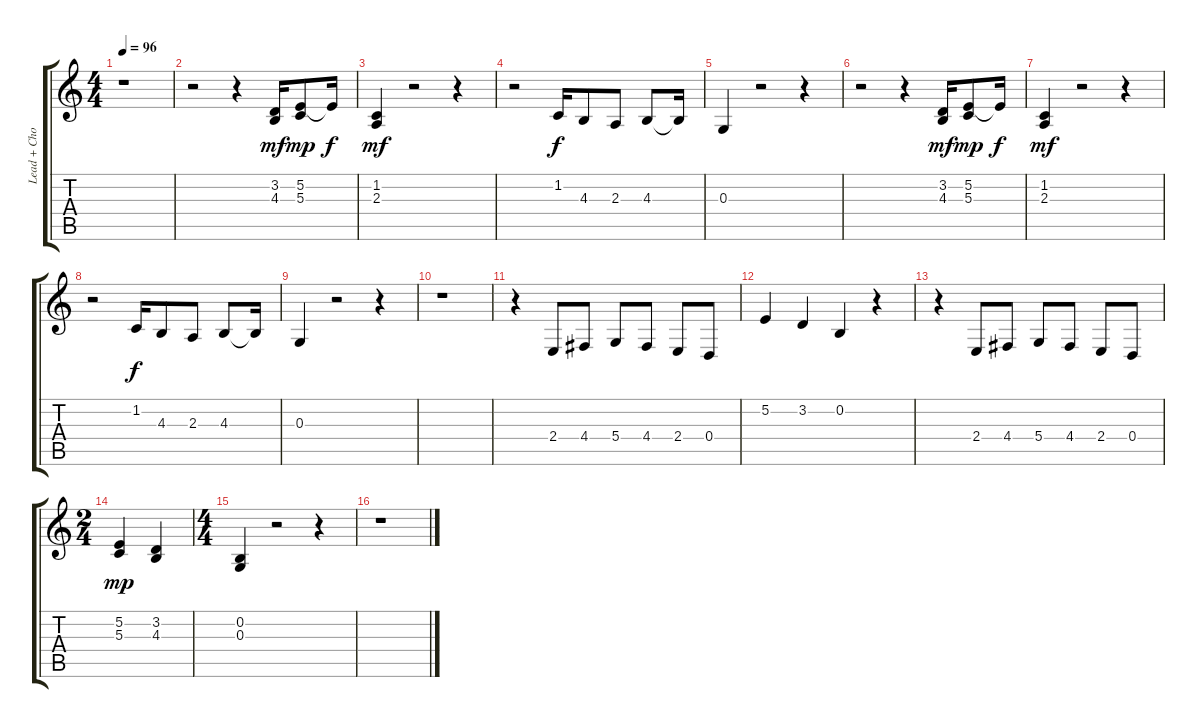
\track ("Lead + Chorus" "Lead + Cho") {instrument flute}
\staff {score tabs}
\tuning (E4 B3 G3 D3 A2 E2) {hide}
\ts (4 4)
\tempo 96
\clef g2
\ks c
r.1{dy mp} |
r.2 r.4 (3.2 4.3).16{dy mf} (5.2 5.3).8{dy mp} 5.2{t}.16{dy f} |
(1.2 2.3).4{dy mf} r.2 r.4 |
r.2 1.2.16{dy f} 4.3.8 2.3.8 4.3.8 4.3{t}.16 |
0.3.4 r.2 r.4 |
r.2 r.4 (3.2 4.3).16{dy mf} (5.2 5.3).8{dy mp} 5.2{t}.16{dy f} |
(1.2 2.3).4{dy mf} r.2 r.4 |
r.2 1.2.16{dy f} 4.3.8 2.3.8 4.3.8 4.3{t}.16 |
0.3.4 r.2 r.4 |
r.1 |
r.4 2.4.8 4.4.8 5.4.8 4.4.8 2.4.8 0.4.8 |
5.2.4 3.2.4 0.2.4 r.4 |
r.4 2.4.8 4.4.8 5.4.8 4.4.8 2.4.8 0.4.8 |
\ts (2 4)
(5.2 5.3).4{dy mp} (3.2 4.3).4 |
\ts (4 4)
(0.2 0.3).4 r.2 r.4 |
r.1
